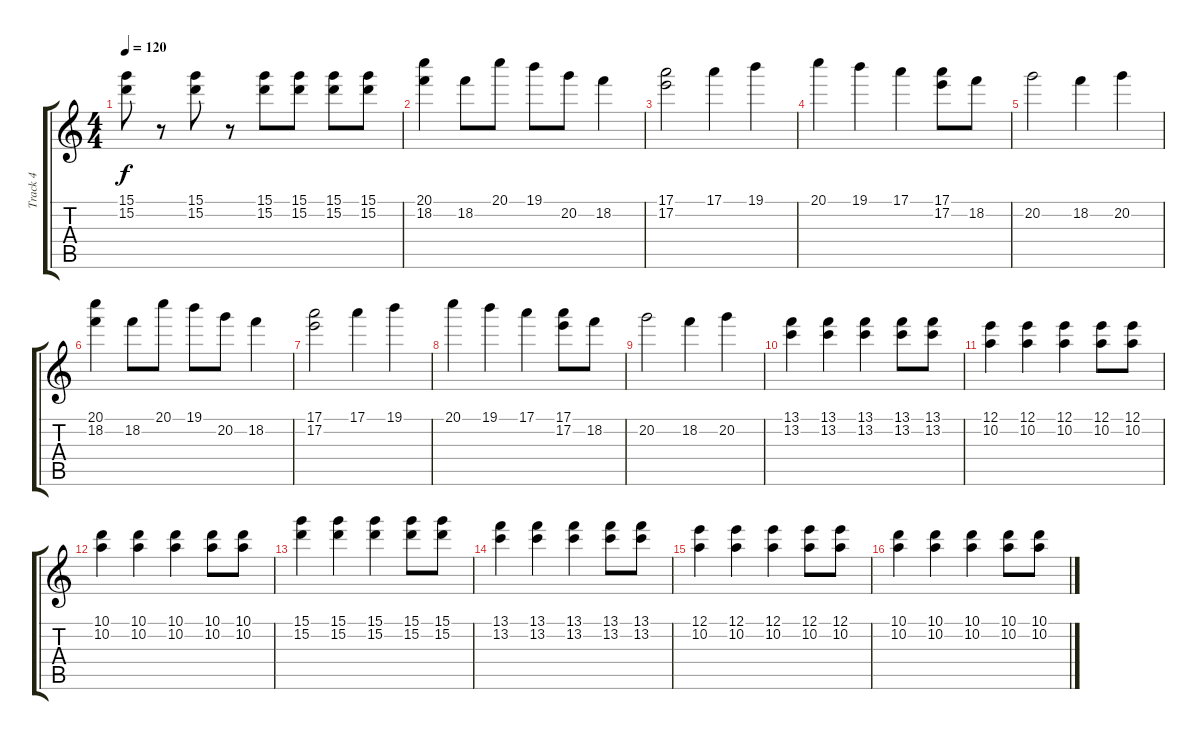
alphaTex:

\track ("Track 4" "Track 4") {instrument electricguitarjazz}
\staff {score tabs}
\tuning (E4 B3 G3 D3 A2 E2) {hide}
\ts (4 4)
\tempo 120
\clef g2
\ks c
(15.1 15.2).8{dy f} r.8 (15.1 15.2).8 r.8 (15.1 15.2).8 (15.1 15.2).8 (15.1 15.2).8 (15.1 15.2).8 |
(20.1 18.2).4 18.2.8 20.1.8 19.1.8 20.2.8 18.2.4 |
(17.1 17.2).2 17.1.4 19.1.4 |
20.1.4 19.1.4 17.1.4 (17.1 17.2).8 18.2.8 |
20.2.2 18.2.4 20.2.4 |
(20.1 18.2).4 18.2.8 20.1.8 19.1.8 20.2.8 18.2.4 |
(17.1 17.2).2 17.1.4 19.1.4 |
20.1.4 19.1.4 17.1.4 (17.1 17.2).8 18.2.8 |
20.2.2 18.2.4 20.2.4 |
(13.1 13.2).4 (13.1 13.2).4 (13.1 13.2).4 (13.1 13.2).8 (13.1 13.2).8 |
(12.1 10.2).4 (12.1 10.2).4 (12.1 10.2).4 (12.1 10.2).8 (12.1 10.2).8 |
(10.1 10.2).4 (10.1 10.2).4 (10.1 10.2).4 (10.1 10.2).8 (10.1 10.2).8 |
(15.1 15.2).4 (15.1 15.2).4 (15.1 15.2).4 (15.1 15.2).8 (15.1 15.2).8 |
(13.1 13.2).4 (13.1 13.2).4 (13.1 13.2).4 (13.1 13.2).8 (13.1 13.2).8 |
(12.1 10.2).4 (12.1 10.2).4 (12.1 10.2).4 (12.1 10.2).8 (12.1 10.2).8 |
(10.1 10.2).4 (10.1 10.2).4 (10.1 10.2).4 (10.1 10.2).8 (10.1 10.2).8
